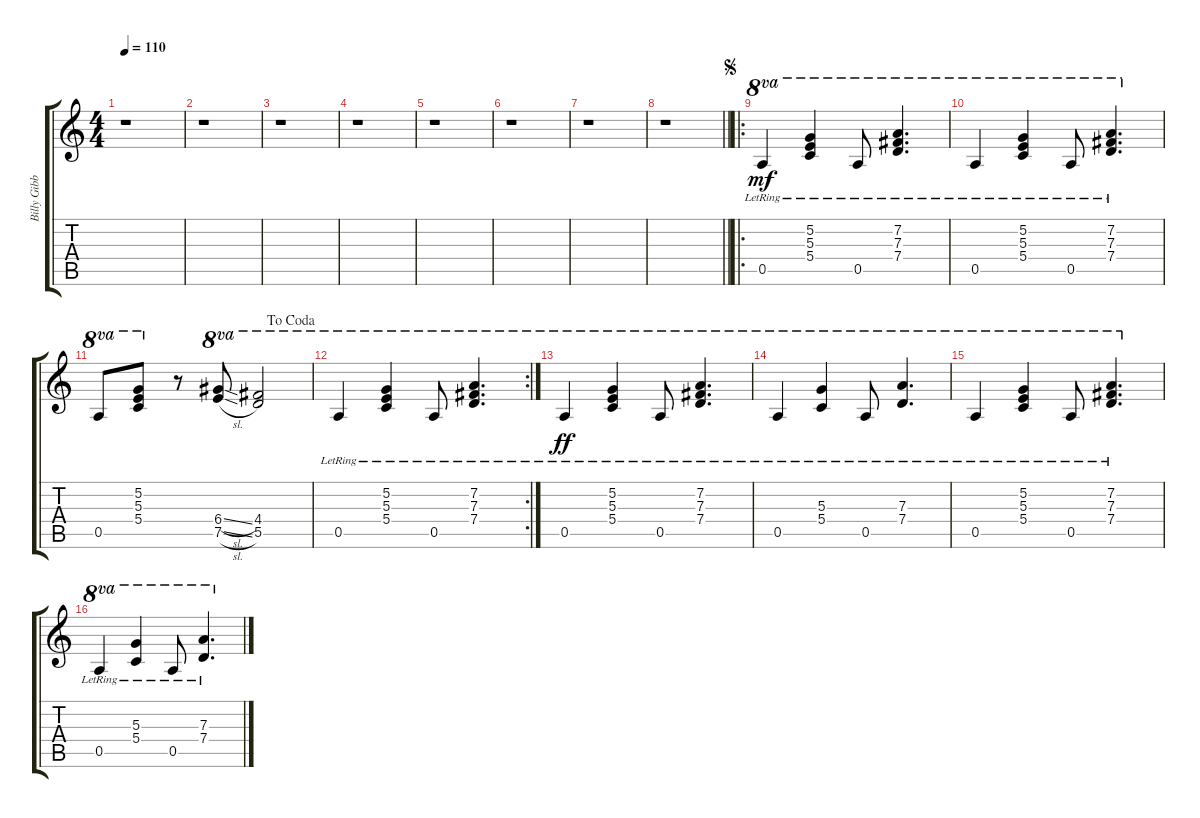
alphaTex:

\track ("Billy Gibbons-Distortion Gtr w / Chorus" "Billy Gibb") {instrument distortionguitar}
\staff {score tabs}
\tuning (E4 B3 G3 D4 A3 E3) {hide}
\ts (4 4)
\tempo 110
\clef g2
\ks c
r.1{dy mf instrument distortionguitar} |
r.1 |
r.1 |
r.1 |
r.1 |
r.1 |
r.1 |
\barLineRight lightlight
r.1 |
\ro
\jump segno
0.5{lr}.4{ot 8va} (5.2{lr} 5.3{lr} 5.4{lr}).4{ot 8va} 0.5{lr}.8{ot 8va} (7.2{lr} 7.3{lr} 7.4{lr}).4{d ot 8va} |
0.5{lr}.4{ot 8va} (5.2{lr} 5.3{lr} 5.4{lr}).4{ot 8va} 0.5{lr}.8{ot 8va} (7.2{lr} 7.3{lr} 7.4{lr}).4{d ot 8va} |
\jump dacoda
0.5.8{ot 8va} (5.2 5.3 5.4).8{ot 8va} r.8 (6.4{sl} 7.5{sl}).8{ot 8va} (4.4 5.5).2{ot 8va} |
\rc 2
0.5{lr}.4{ot 8va} (5.2{lr} 5.3{lr} 5.4{lr}).4{ot 8va} 0.5{lr}.8{ot 8va} (7.2{lr} 7.3{lr} 7.4{lr}).4{d ot 8va} |
0.5{lr}.4{ot 8va dy ff} (5.2{lr} 5.3{lr} 5.4{lr}).4{ot 8va} 0.5{lr}.8{ot 8va} (7.2{lr} 7.3{lr} 7.4{lr}).4{d ot 8va} |
0.5{lr}.4{ot 8va} (5.3{lr} 5.4{lr}).4{ot 8va} 0.5{lr}.8{ot 8va} (7.3{lr} 7.4{lr}).4{d ot 8va} |
0.5{lr}.4{ot 8va} (5.2{lr} 5.3{lr} 5.4{lr}).4{ot 8va} 0.5{lr}.8{ot 8va} (7.2{lr} 7.3{lr} 7.4{lr}).4{d ot 8va} |
0.5{lr}.4{ot 8va} (5.3{lr} 5.4{lr}).4{ot 8va} 0.5{lr}.8{ot 8va} (7.3{lr} 7.4{lr}).4{d ot 8va}
